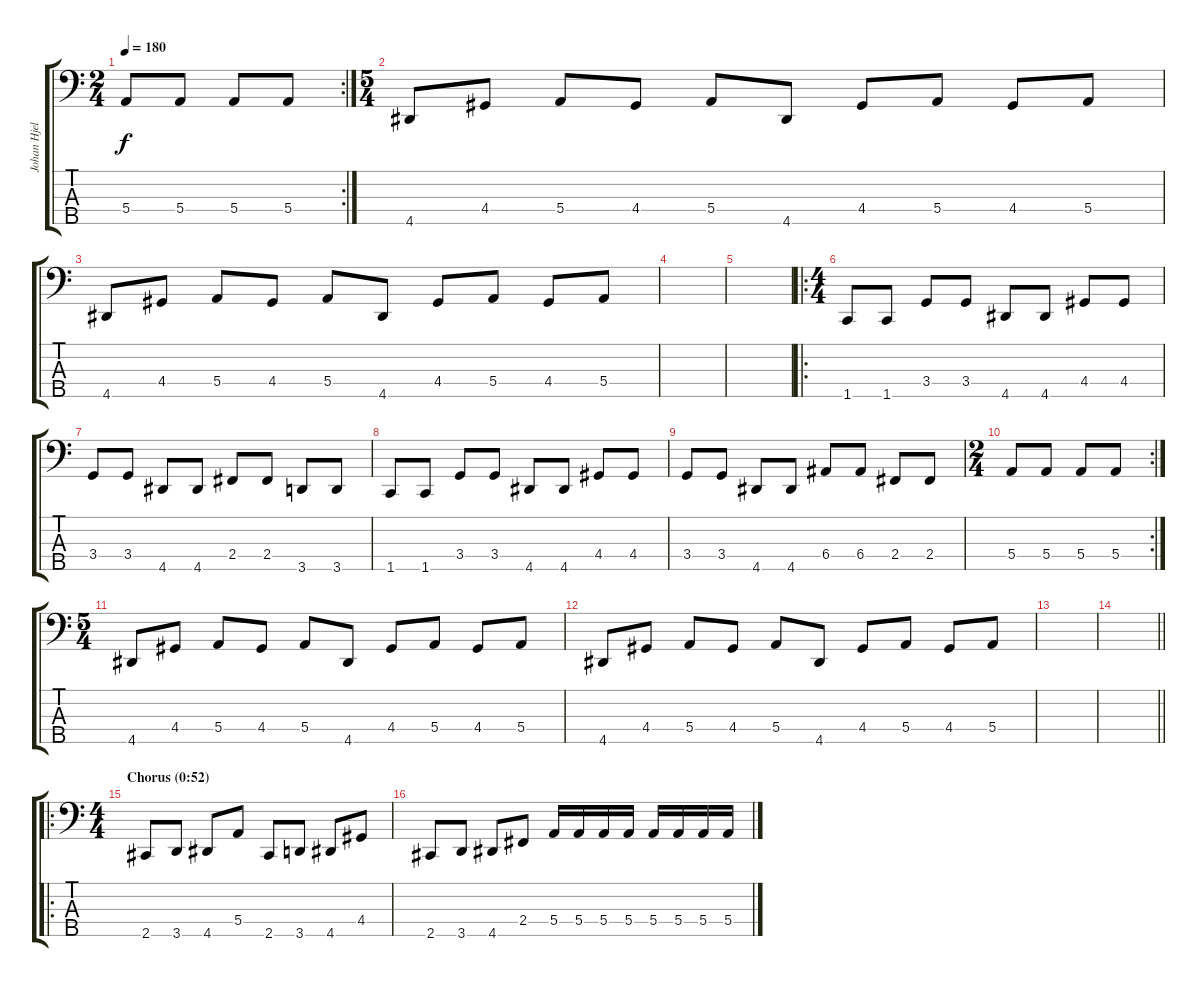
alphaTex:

\track ("Johan Hjelm" "Johan Hjel") {instrument electricbassfinger}
\staff {score tabs}
\tuning (G2 D2 A1 E1 B0) {hide}
\rc 2
\ts (2 4)
\tempo 180
\clef f4
\ks c
5.4.8{dy f} 5.4.8 5.4.8 5.4.8 |
\ts (5 4)
4.5.8 4.4.8 5.4.8 4.4.8 5.4.8 4.5.8 4.4.8 5.4.8 4.4.8 5.4.8 |
4.5.8 4.4.8 5.4.8 4.4.8 5.4.8 4.5.8 4.4.8 5.4.8 4.4.8 5.4.8 |
|
|
\ro
\ts (4 4)
1.5.8 1.5.8 3.4.8 3.4.8 4.5.8 4.5.8 4.4.8 4.4.8 |
3.4.8 3.4.8 4.5.8 4.5.8 2.4.8 2.4.8 3.5.8 3.5.8 |
1.5.8 1.5.8 3.4.8 3.4.8 4.5.8 4.5.8 4.4.8 4.4.8 |
3.4.8 3.4.8 4.5.8 4.5.8 6.4.8 6.4.8 2.4.8 2.4.8 |
\rc 2
\ts (2 4)
5.4.8 5.4.8 5.4.8 5.4.8 |
\ts (5 4)
4.5.8 4.4.8 5.4.8 4.4.8 5.4.8 4.5.8 4.4.8 5.4.8 4.4.8 5.4.8 |
4.5.8 4.4.8 5.4.8 4.4.8 5.4.8 4.5.8 4.4.8 5.4.8 4.4.8 5.4.8 |
|
\barLineRight lightlight
|
\ro
\ts (4 4)
\section ("" "Chorus (0:52)")
2.5.8 3.5.8 4.5.8 5.4.8 2.5.8 3.5.8 4.5.8 4.4.8 |
2.5.8 3.5.8 4.5.8 2.4.8 5.4.16 5.4.16 5.4.16 5.4.16 5.4.16 5.4.16 5.4.16 5.4.16
